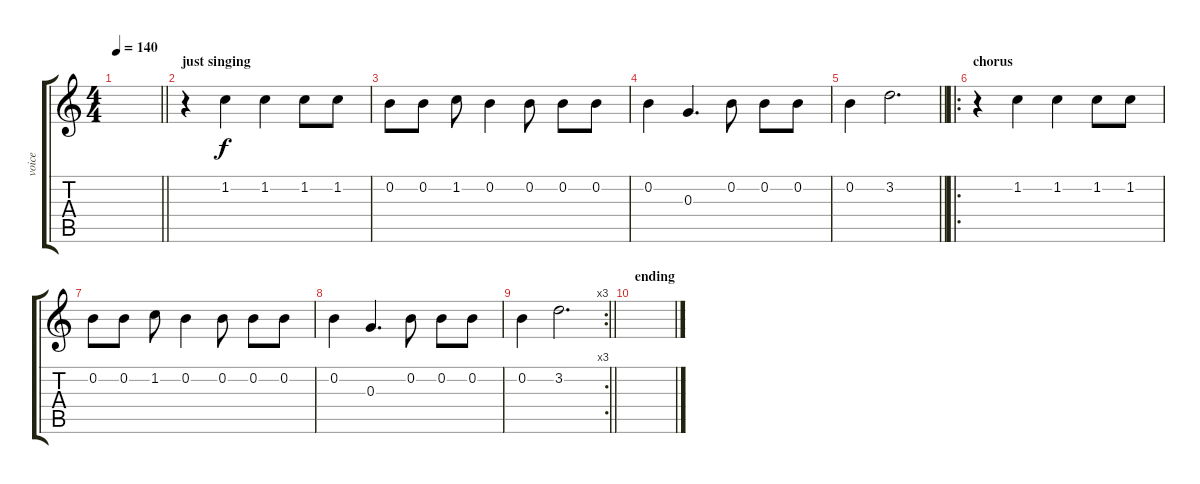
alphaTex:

\track ("voice" "voice") {instrument distortionguitar}
\staff {score tabs}
\tuning (E4 B3 G3 D3 A2 E2) {hide}
\ts (4 4)
\tempo 140
\clef g2
\barLineRight lightlight
\ks c
|
\section ("" "just singing")
r.4 1.2.4 1.2.4 1.2.8 1.2.8 |
0.2.8 0.2.8 1.2.8 0.2.4 0.2.8 0.2.8 0.2.8 |
0.2.4 0.3.4{d} 0.2.8 0.2.8 0.2.8 |
\barLineRight lightlight
0.2.4 3.2.2{d} |
\ro
\section ("" "chorus")
r.4 1.2.4 1.2.4 1.2.8 1.2.8 |
0.2.8 0.2.8 1.2.8 0.2.4 0.2.8 0.2.8 0.2.8 |
0.2.4 0.3.4{d} 0.2.8 0.2.8 0.2.8 |
\rc 3
\barLineRight lightlight
0.2.4 3.2.2{d} |
\section ("" "ending")
